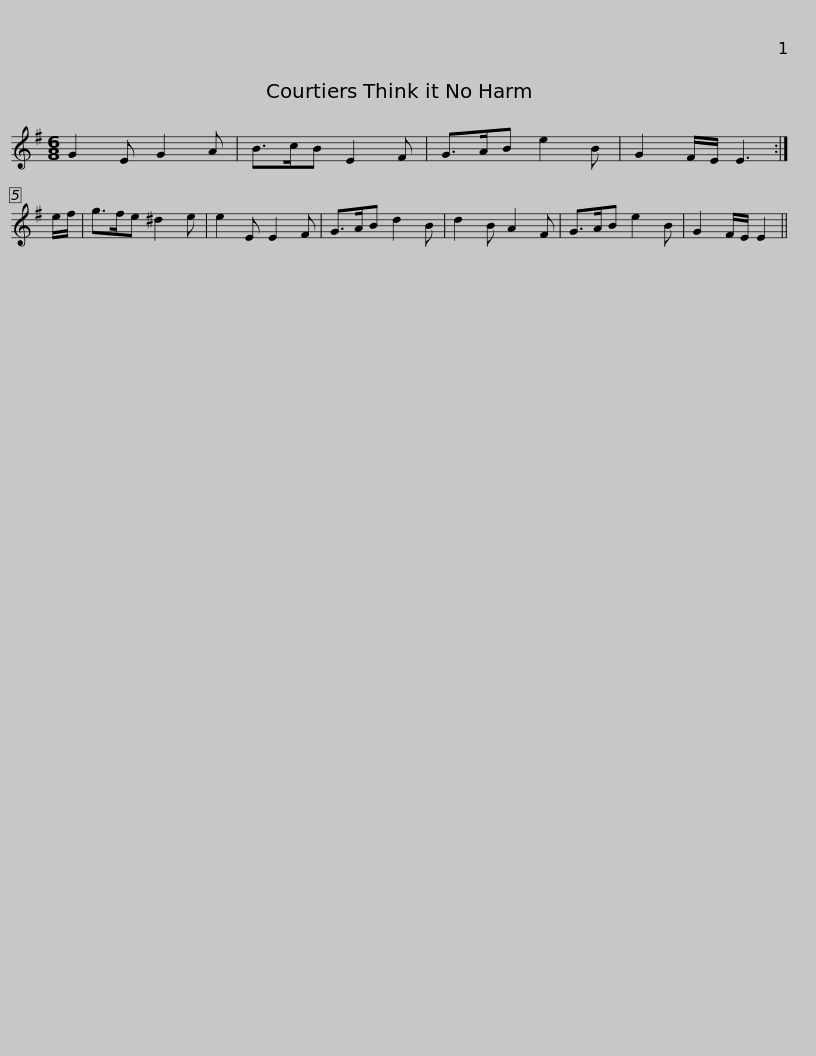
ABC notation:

X:1
L:1/8
M:6/8
I:linebreak $
K:Emin
V:1 treble
V:1
 G2 E G2 A | B>cB E2 F | G>AB e2 B | G2 F/E/ E3 :| e/f/ | %5
 g>fe ^d2 e | e2 E E2 F | G>AB d2 B |$ d2 B A2 F | G>AB e2 B | %10
 G2 F/E/ E2 || %11
